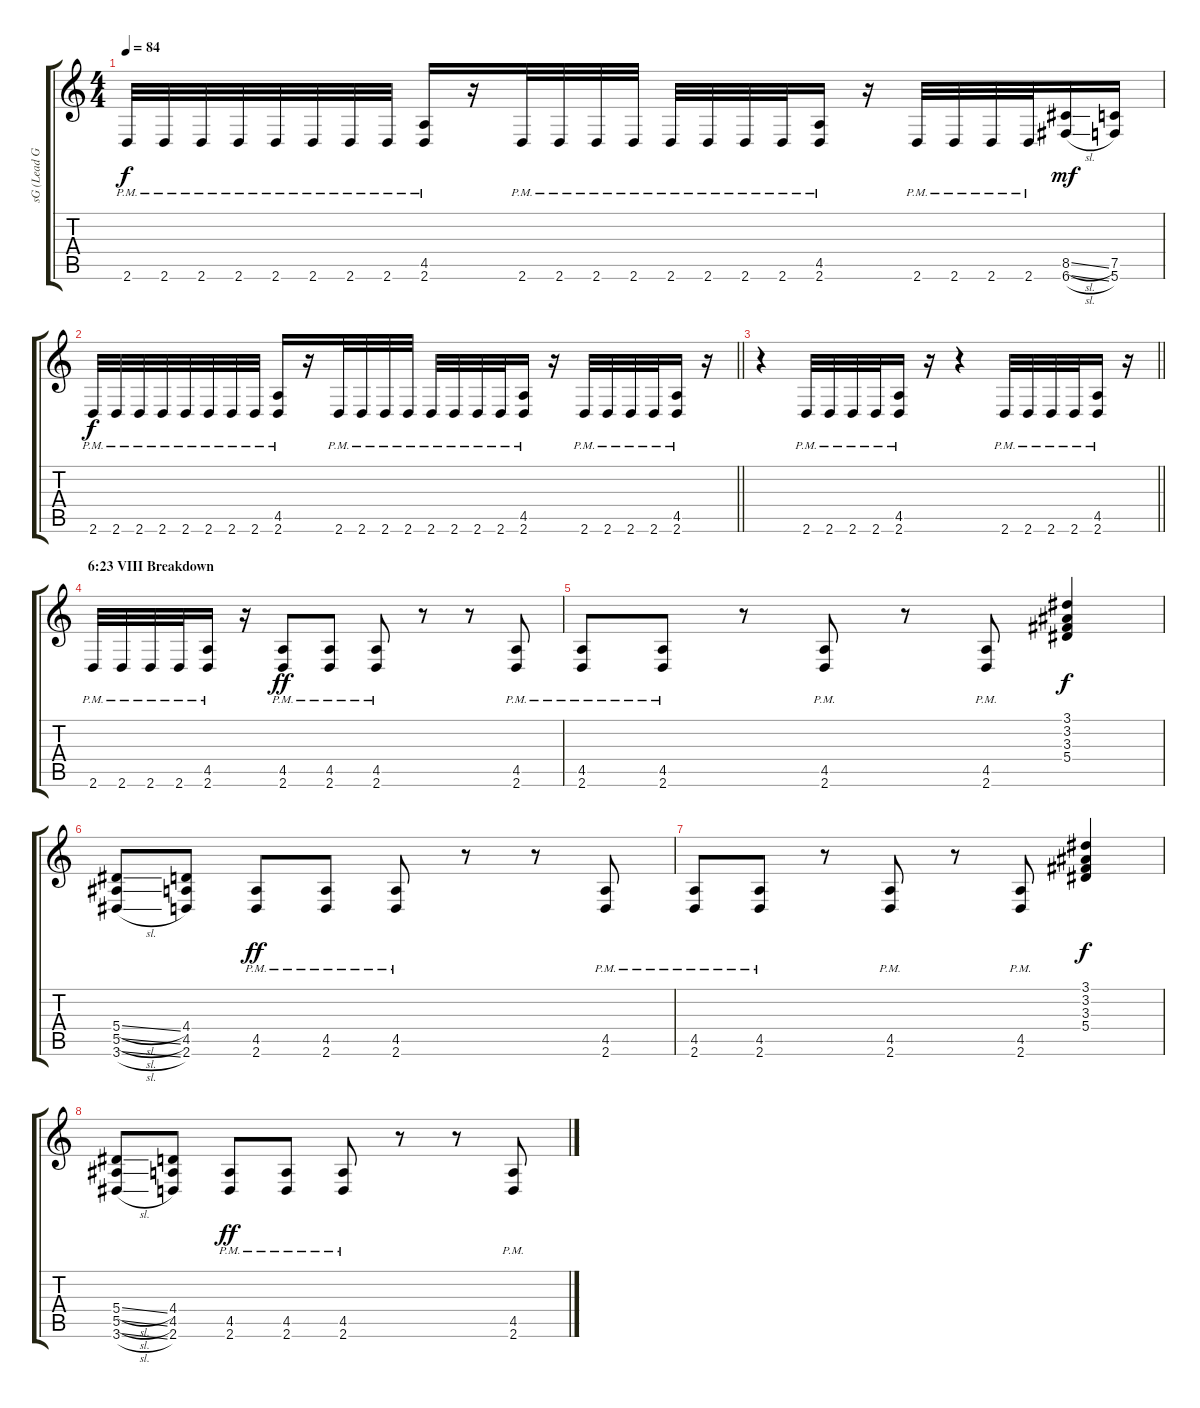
\track ("sG (Lead Guitar)" "sG (Lead G") {instrument distortionguitar}
\staff {score tabs}
\tuning (C4 G3 Eb3 Bb2 F2 C2) {hide}
\ts (4 4)
\tempo 84
\clef g2
\ks c
2.6{pm}.32{dy f} 2.6{pm}.32 2.6{pm}.32 2.6{pm}.32 2.6{pm}.32 2.6{pm}.32 2.6{pm}.32 2.6{pm}.32 (4.5{pm} 2.6{pm}).16 r.16 2.6{pm}.32 2.6{pm}.32 2.6{pm}.32 2.6{pm}.32 2.6{pm}.32 2.6{pm}.32 2.6{pm}.32 2.6{pm}.32 (4.5{pm} 2.6{pm}).16 r.16 2.6{pm}.32 2.6{pm}.32 2.6{pm}.32 2.6{pm}.32 (8.5{sl} 6.6{sl}).16{dy mf} (7.5 5.6).16 |
\barLineRight lightlight
2.6{pm}.32{dy f} 2.6{pm}.32 2.6{pm}.32 2.6{pm}.32 2.6{pm}.32 2.6{pm}.32 2.6{pm}.32 2.6{pm}.32 (4.5{pm} 2.6{pm}).16 r.16 2.6{pm}.32 2.6{pm}.32 2.6{pm}.32 2.6{pm}.32 2.6{pm}.32 2.6{pm}.32 2.6{pm}.32 2.6{pm}.32 (4.5{pm} 2.6{pm}).16 r.16 2.6{pm}.32 2.6{pm}.32 2.6{pm}.32 2.6{pm}.32 (4.5{pm} 2.6{pm}).16 r.16 |
\barLineRight lightlight
r.4 2.6{pm}.32 2.6{pm}.32 2.6{pm}.32 2.6{pm}.32 (4.5{pm} 2.6{pm}).16 r.16 r.4 2.6{pm}.32 2.6{pm}.32 2.6{pm}.32 2.6{pm}.32 (4.5{pm} 2.6{pm}).16 r.16 |
\section ("" "6:23 VIII Breakdown")
2.6{pm}.32 2.6{pm}.32 2.6{pm}.32 2.6{pm}.32 (4.5{pm} 2.6{pm}).16 r.16 (4.5{pm} 2.6{pm}).8{dy ff} (4.5{pm} 2.6{pm}).8 (4.5{pm} 2.6{pm}).8 r.8 r.8 (4.5{pm} 2.6{pm}).8 |
(4.5{pm} 2.6{pm}).8 (4.5{pm} 2.6{pm}).8 r.8 (4.5{pm} 2.6{pm}).8 r.8 (4.5{pm} 2.6{pm}).8 (3.1 3.2 3.3 5.4).4{dy f} |
(5.4{sl} 5.5{sl} 3.6{sl}).8 (4.4 4.5 2.6).8 (4.5{pm} 2.6{pm}).8{dy ff} (4.5{pm} 2.6{pm}).8 (4.5{pm} 2.6{pm}).8 r.8 r.8 (4.5{pm} 2.6{pm}).8 |
(4.5{pm} 2.6{pm}).8 (4.5{pm} 2.6{pm}).8 r.8 (4.5{pm} 2.6{pm}).8 r.8 (4.5{pm} 2.6{pm}).8 (3.1 3.2 3.3 5.4).4{dy f} |
(5.4{sl} 5.5{sl} 3.6{sl}).8 (4.4 4.5 2.6).8 (4.5{pm} 2.6{pm}).8{dy ff} (4.5{pm} 2.6{pm}).8 (4.5{pm} 2.6{pm}).8 r.8 r.8 (4.5{pm} 2.6{pm}).8
